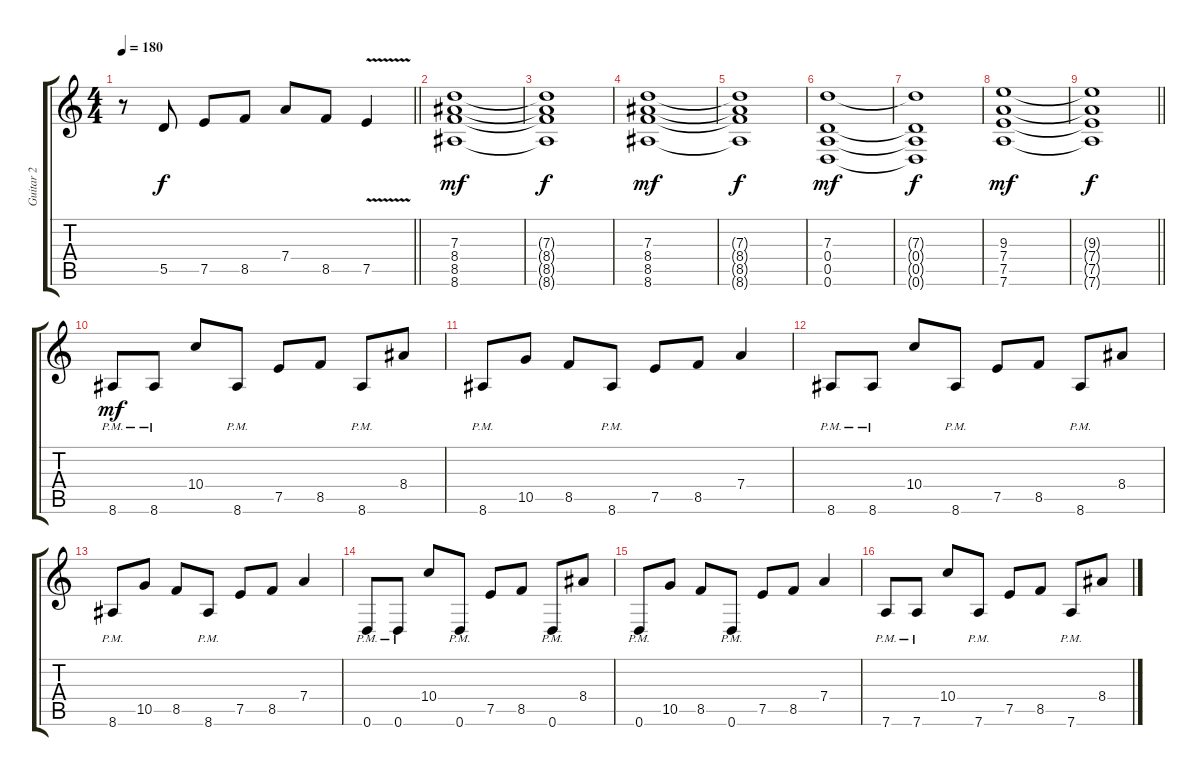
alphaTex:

\track ("Guitar 2" "Guitar 2") {instrument distortionguitar}
\staff {score tabs}
\tuning (E4 B3 G3 D3 A2 D2) {hide}
\ts (4 4)
\tempo 180
\clef g2
\barLineRight lightlight
\ks c
r.8{dy f} 5.5.8 7.5.8 8.5.8 7.4.8 8.5.8 7.5{v}.4 |
\section ("" "")
(7.3 8.4 8.5 8.6).1{dy mf} |
(7.3{t} 8.4{t} 8.5{t} 8.6{t}).1{dy f} |
(7.3 8.4 8.5 8.6).1{dy mf} |
(7.3{t} 8.4{t} 8.5{t} 8.6{t}).1{dy f} |
(7.3 0.4 0.5 0.6).1{dy mf} |
(7.3{t} 0.4{t} 0.5{t} 0.6{t}).1{dy f} |
(9.3 7.4 7.5 7.6).1{dy mf} |
\barLineRight lightlight
(9.3{t} 7.4{t} 7.5{t} 7.6{t}).1{dy f} |
\section ("" "")
8.6{pm}.8{dy mf} 8.6{pm}.8 10.4.8 8.6{pm}.8 7.5.8 8.5.8 8.6{pm}.8 8.4.8 |
8.6{pm}.8 10.5.8 8.5.8 8.6{pm}.8 7.5.8 8.5.8 7.4.4 |
8.6{pm}.8 8.6{pm}.8 10.4.8 8.6{pm}.8 7.5.8 8.5.8 8.6{pm}.8 8.4.8 |
8.6{pm}.8 10.5.8 8.5.8 8.6{pm}.8 7.5.8 8.5.8 7.4.4 |
0.6{pm}.8 0.6{pm}.8 10.4.8 0.6{pm}.8 7.5.8 8.5.8 0.6{pm}.8 8.4.8 |
0.6{pm}.8 10.5.8 8.5.8 0.6{pm}.8 7.5.8 8.5.8 7.4.4 |
7.6{pm}.8 7.6{pm}.8 10.4.8 7.6{pm}.8 7.5.8 8.5.8 7.6{pm}.8 8.4.8
